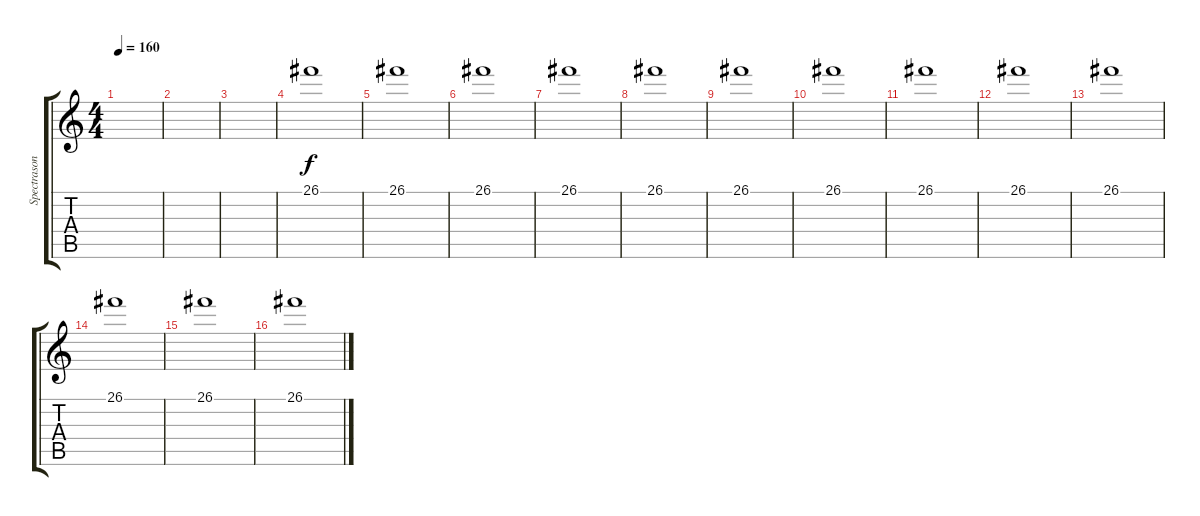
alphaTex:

\track ("Spectrasonics Omnisphere" "Spectrason") {instrument birdtweet}
\staff {score tabs}
\tuning (E4 B3 G3 D3 A2 E2) {hide}
\ts (4 4)
\tempo 160
\clef g2
\ks c
|
|
|
26.1.1 |
26.1.1 |
26.1.1 |
26.1.1 |
26.1.1 |
26.1.1 |
26.1.1 |
26.1.1 |
26.1.1 |
26.1.1 |
26.1.1 |
26.1.1 |
26.1.1
